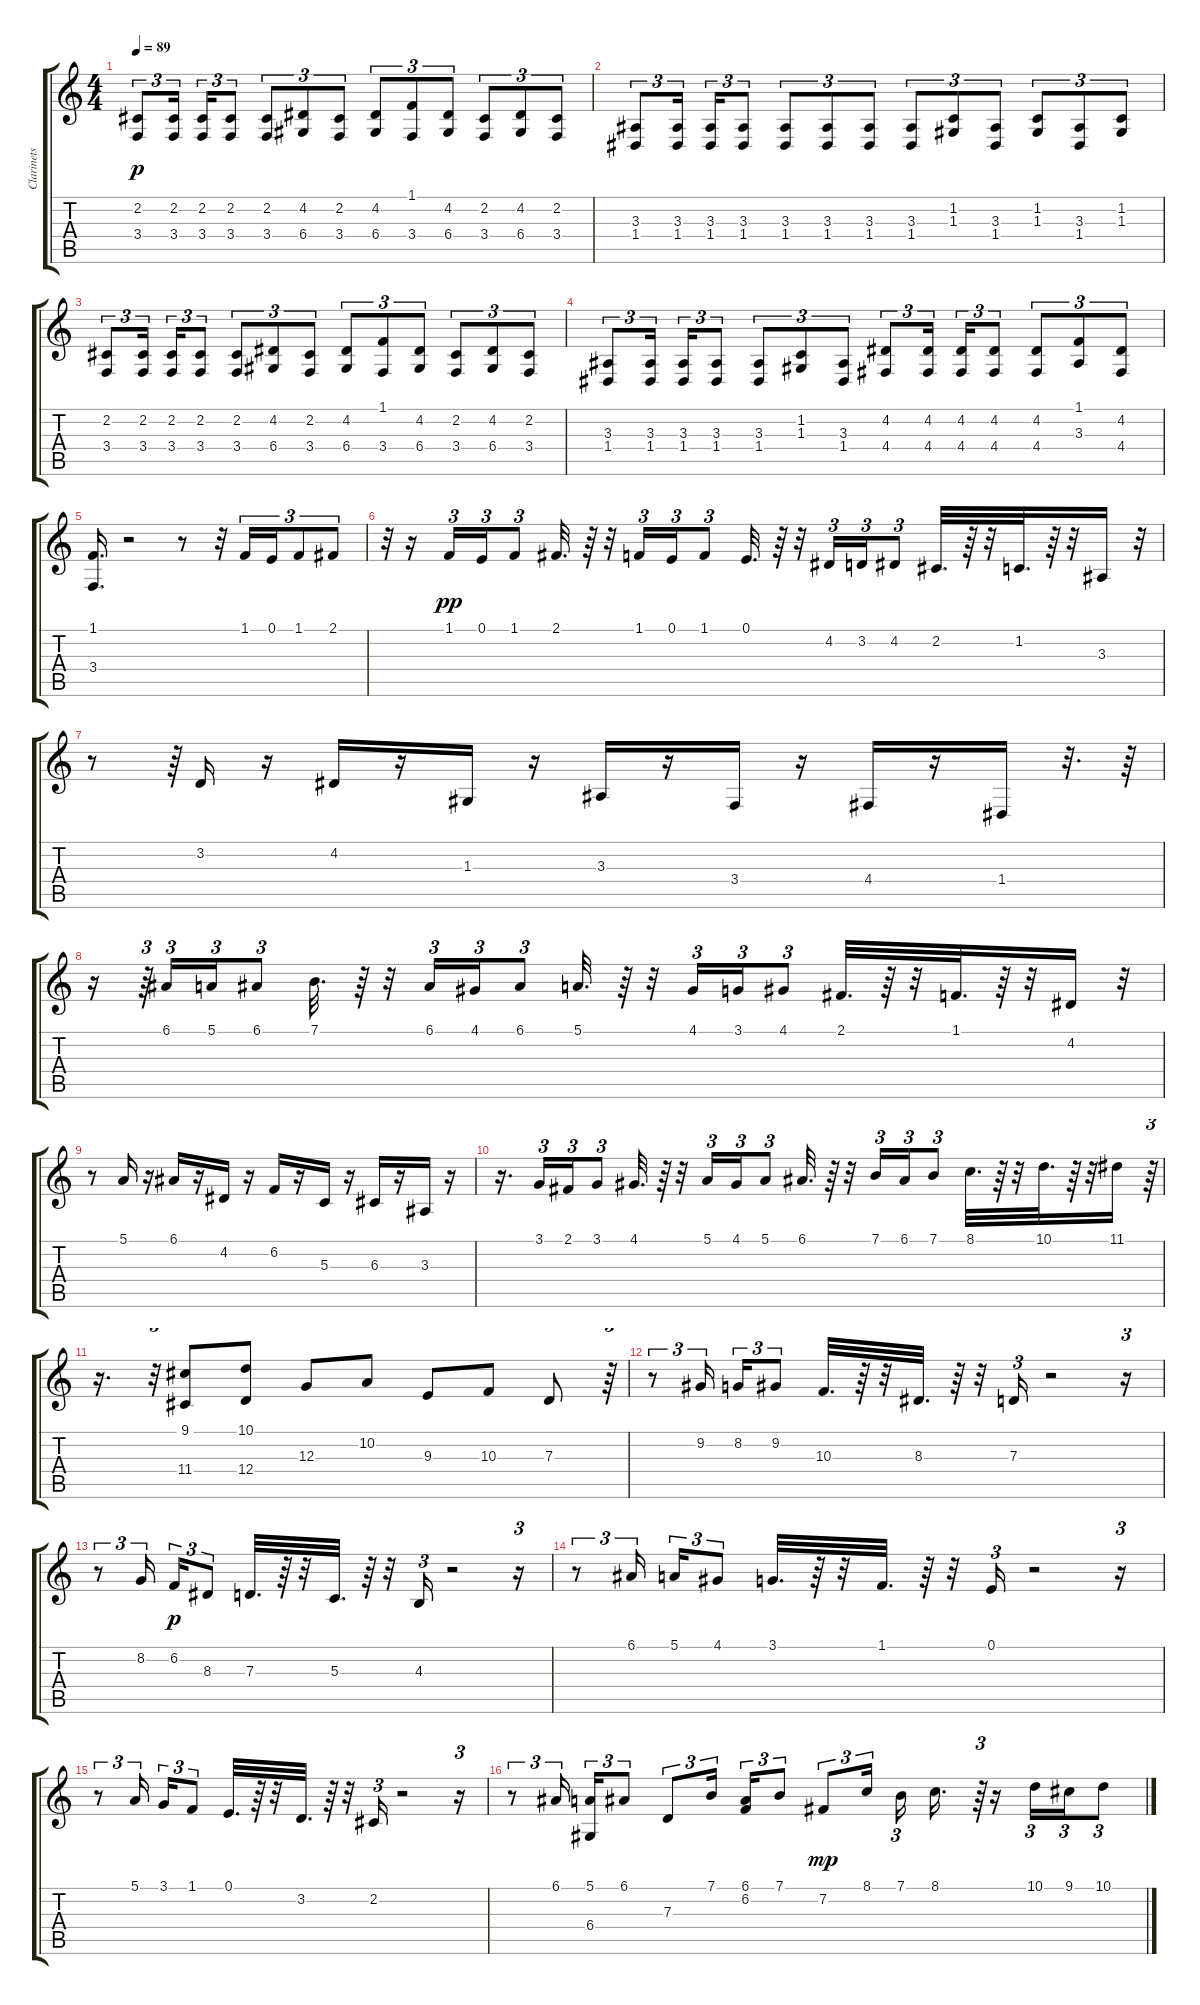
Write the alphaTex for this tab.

\track ("Clarinets" "Clarinets") {instrument clarinet}
\staff {score tabs}
\tuning (E4 B3 G3 D3 A2 E2) {hide}
\ts (4 4)
\tempo 89
\clef g2
\ks c
(2.2 3.4).8{tu (3 2) dy p} (2.2 3.4).16{tu (3 2) beam splitsecondary} (2.2 3.4).16{tu (3 2)} (2.2 3.4).8{tu (3 2)} (2.2 3.4).8{tu (3 2)} (4.2 6.4).8{tu (3 2)} (2.2 3.4).8{tu (3 2)} (4.2 6.4).8{tu (3 2)} (1.1 3.4).8{tu (3 2)} (4.2 6.4).8{tu (3 2)} (2.2 3.4).8{tu (3 2)} (4.2 6.4).8{tu (3 2)} (2.2 3.4).8{tu (3 2)} |
(3.3 1.4).8{tu (3 2)} (3.3 1.4).16{tu (3 2) beam splitsecondary} (3.3 1.4).16{tu (3 2)} (3.3 1.4).8{tu (3 2)} (3.3 1.4).8{tu (3 2)} (3.3 1.4).8{tu (3 2)} (3.3 1.4).8{tu (3 2)} (3.3 1.4).8{tu (3 2)} (1.2 1.3).8{tu (3 2)} (3.3 1.4).8{tu (3 2)} (1.2 1.3).8{tu (3 2)} (3.3 1.4).8{tu (3 2)} (1.2 1.3).8{tu (3 2)} |
(2.2 3.4).8{tu (3 2)} (2.2 3.4).16{tu (3 2) beam splitsecondary} (2.2 3.4).16{tu (3 2)} (2.2 3.4).8{tu (3 2)} (2.2 3.4).8{tu (3 2)} (4.2 6.4).8{tu (3 2)} (2.2 3.4).8{tu (3 2)} (4.2 6.4).8{tu (3 2)} (1.1 3.4).8{tu (3 2)} (4.2 6.4).8{tu (3 2)} (2.2 3.4).8{tu (3 2)} (4.2 6.4).8{tu (3 2)} (2.2 3.4).8{tu (3 2)} |
(3.3 1.4).8{tu (3 2)} (3.3 1.4).16{tu (3 2) beam splitsecondary} (3.3 1.4).16{tu (3 2)} (3.3 1.4).8{tu (3 2)} (3.3 1.4).8{tu (3 2)} (1.2 1.3).8{tu (3 2)} (3.3 1.4).8{tu (3 2)} (4.2 4.4).8{tu (3 2)} (4.2 4.4).16{tu (3 2) beam splitsecondary} (4.2 4.4).16{tu (3 2)} (4.2 4.4).8{tu (3 2)} (4.2 4.4).8{tu (3 2)} (1.1 3.3).8{tu (3 2)} (4.2 4.4).8{tu (3 2)} |
(1.1 3.4).16{d} r.2 r.8 r.32 1.1.16{tu (3 2)} 0.1.16{tu (3 2)} 1.1.8{tu (3 2)} 2.1.8{tu (3 2)} |
r.32{tu (3 2)} r.16 1.1.16{tu (3 2) dy pp} 0.1.16{tu (3 2)} 1.1.8{tu (3 2)} 2.1.32{d} r.64 r.32 1.1.16{tu (3 2)} 0.1.16{tu (3 2)} 1.1.8{tu (3 2)} 0.1.32{d} r.64 r.32 4.2.16{tu (3 2)} 3.2.16{tu (3 2)} 4.2.8{tu (3 2)} 2.2.32{d} r.64 r.32 1.2.32{d} r.64 r.32 3.3.16 r.32{tu (3 2)} |
r.8 r.64{tu (3 2)} 3.2.16 r.16 4.2.16 r.16 1.3.16 r.16 3.3.16 r.16 3.4.16 r.16 4.4.16 r.16 1.4.16 r.32{d} r.64 |
r.16 r.64{tu (3 2)} 6.1.16{tu (3 2)} 5.1.16{tu (3 2)} 6.1.8{tu (3 2)} 7.1.32{d} r.64 r.32 6.1.16{tu (3 2)} 4.1.16{tu (3 2)} 6.1.8{tu (3 2)} 5.1.32{d} r.64 r.32 4.1.16{tu (3 2)} 3.1.16{tu (3 2)} 4.1.8{tu (3 2)} 2.1.32{d} r.64 r.32 1.1.32{d} r.64 r.32 4.2.16 r.32 |
r.8 5.1.16 r.16 6.1.16 r.16 4.2.16 r.16 6.2.16 r.16 5.3.16 r.16 6.3.16 r.16 3.3.16 r.16 |
r.16{d} 3.1.16{tu (3 2)} 2.1.16{tu (3 2)} 3.1.8{tu (3 2)} 4.1.32{d} r.64 r.32 5.1.16{tu (3 2)} 4.1.16{tu (3 2)} 5.1.8{tu (3 2)} 6.1.32{d} r.64 r.32 7.1.16{tu (3 2)} 6.1.16{tu (3 2)} 7.1.8{tu (3 2)} 8.1.32{d} r.64 r.32 10.1.32{d} r.64 r.32 11.1.16 r.64{tu (3 2)} |
r.16{d} r.32{tu (3 2)} (9.1 11.4).8 (10.1 12.4).8 12.3.8 10.2.8 9.3.8 10.3.8 7.3.8 r.64{tu (3 2)} |
r.8{tu (3 2)} 9.2.16{tu (3 2) beam splitsecondary} 8.2.16{tu (3 2)} 9.2.8{tu (3 2)} 10.3.32{d} r.64 r.32 8.3.32{d} r.64 r.32 7.3.16{tu (3 2)} r.2 r.16{tu (3 2)} |
r.8{tu (3 2)} 8.2.16{tu (3 2) beam splitsecondary} 6.2.16{tu (3 2) dy p} 8.3.8{tu (3 2)} 7.3.32{d} r.64 r.32 5.3.32{d} r.64 r.32 4.3.16{tu (3 2)} r.2 r.16{tu (3 2)} |
r.8{tu (3 2)} 6.1.16{tu (3 2) beam splitsecondary} 5.1.16{tu (3 2)} 4.1.8{tu (3 2)} 3.1.32{d} r.64 r.32 1.1.32{d} r.64 r.32 0.1.16{tu (3 2)} r.2 r.16{tu (3 2)} |
r.8{tu (3 2)} 5.1.16{tu (3 2) beam splitsecondary} 3.1.16{tu (3 2)} 1.1.8{tu (3 2)} 0.1.32{d} r.64 r.32 3.2.32{d} r.64 r.32 2.2.16{tu (3 2)} r.2 r.16{tu (3 2)} |
r.8{tu (3 2)} 6.1.16{tu (3 2) beam splitsecondary} (5.1 6.4).16{tu (3 2)} 6.1.8{tu (3 2)} 7.3.8{tu (3 2)} 7.1.16{tu (3 2) beam splitsecondary} (6.1 6.2).16{tu (3 2)} 7.1.8{tu (3 2)} 7.2.8{tu (3 2) dy mp} 8.1.16{tu (3 2) beam splitsecondary} 7.1.16{tu (3 2)} 8.1.16{d} r.64{tu (3 2)} r.16 10.1.16{tu (3 2)} 9.1.16{tu (3 2)} 10.1.8{tu (3 2)}
